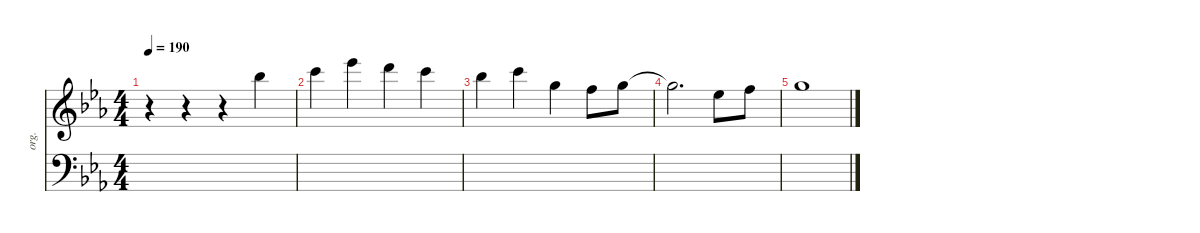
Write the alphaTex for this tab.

\defaultSystemsLayout 4
\hideDynamics
\bracketExtendMode nobrackets
\track ("OrganOrPiano" "org.") {instrument drawbarorgan}
\staff {score}
\tuning (E4 B3 G3 D3 A2 E2)
\ts (4 4)
\tempo 190
\clef g2
\ks cminor
r.4{dy mf beam Down} r.4{beam Down} r.4{beam Down} 18.1{acc b}.4{beam Down} |
20.1{acc forcenatural}.4{beam Down} 23.1{acc b}.4{beam Down} 22.1{acc forcenatural}.4{beam Down} 20.1{acc forcenatural}.4{beam Down} |
18.1{acc b}.4{beam Down} 20.1{acc forcenatural}.4{beam Down} 15.1{acc forcenatural}.4{beam Down} 13.1{acc forcenatural}.8{beam Down} 15.1{acc forcenatural}.8{beam Down} |
15.1{t acc forcenatural}.2{d beam Down} 11.1{acc b}.8{beam Down} 13.1{acc forcenatural}.8{beam Down} |
15.1{acc forcenatural}.1{beam Down} |
|
|
|
\staff {score}
\tuning (G2 D2 A1 E1 B0)
\clef f4
\ottava regular
\simile none
\ks cminor
|
|
|
|
|
|
|
|
